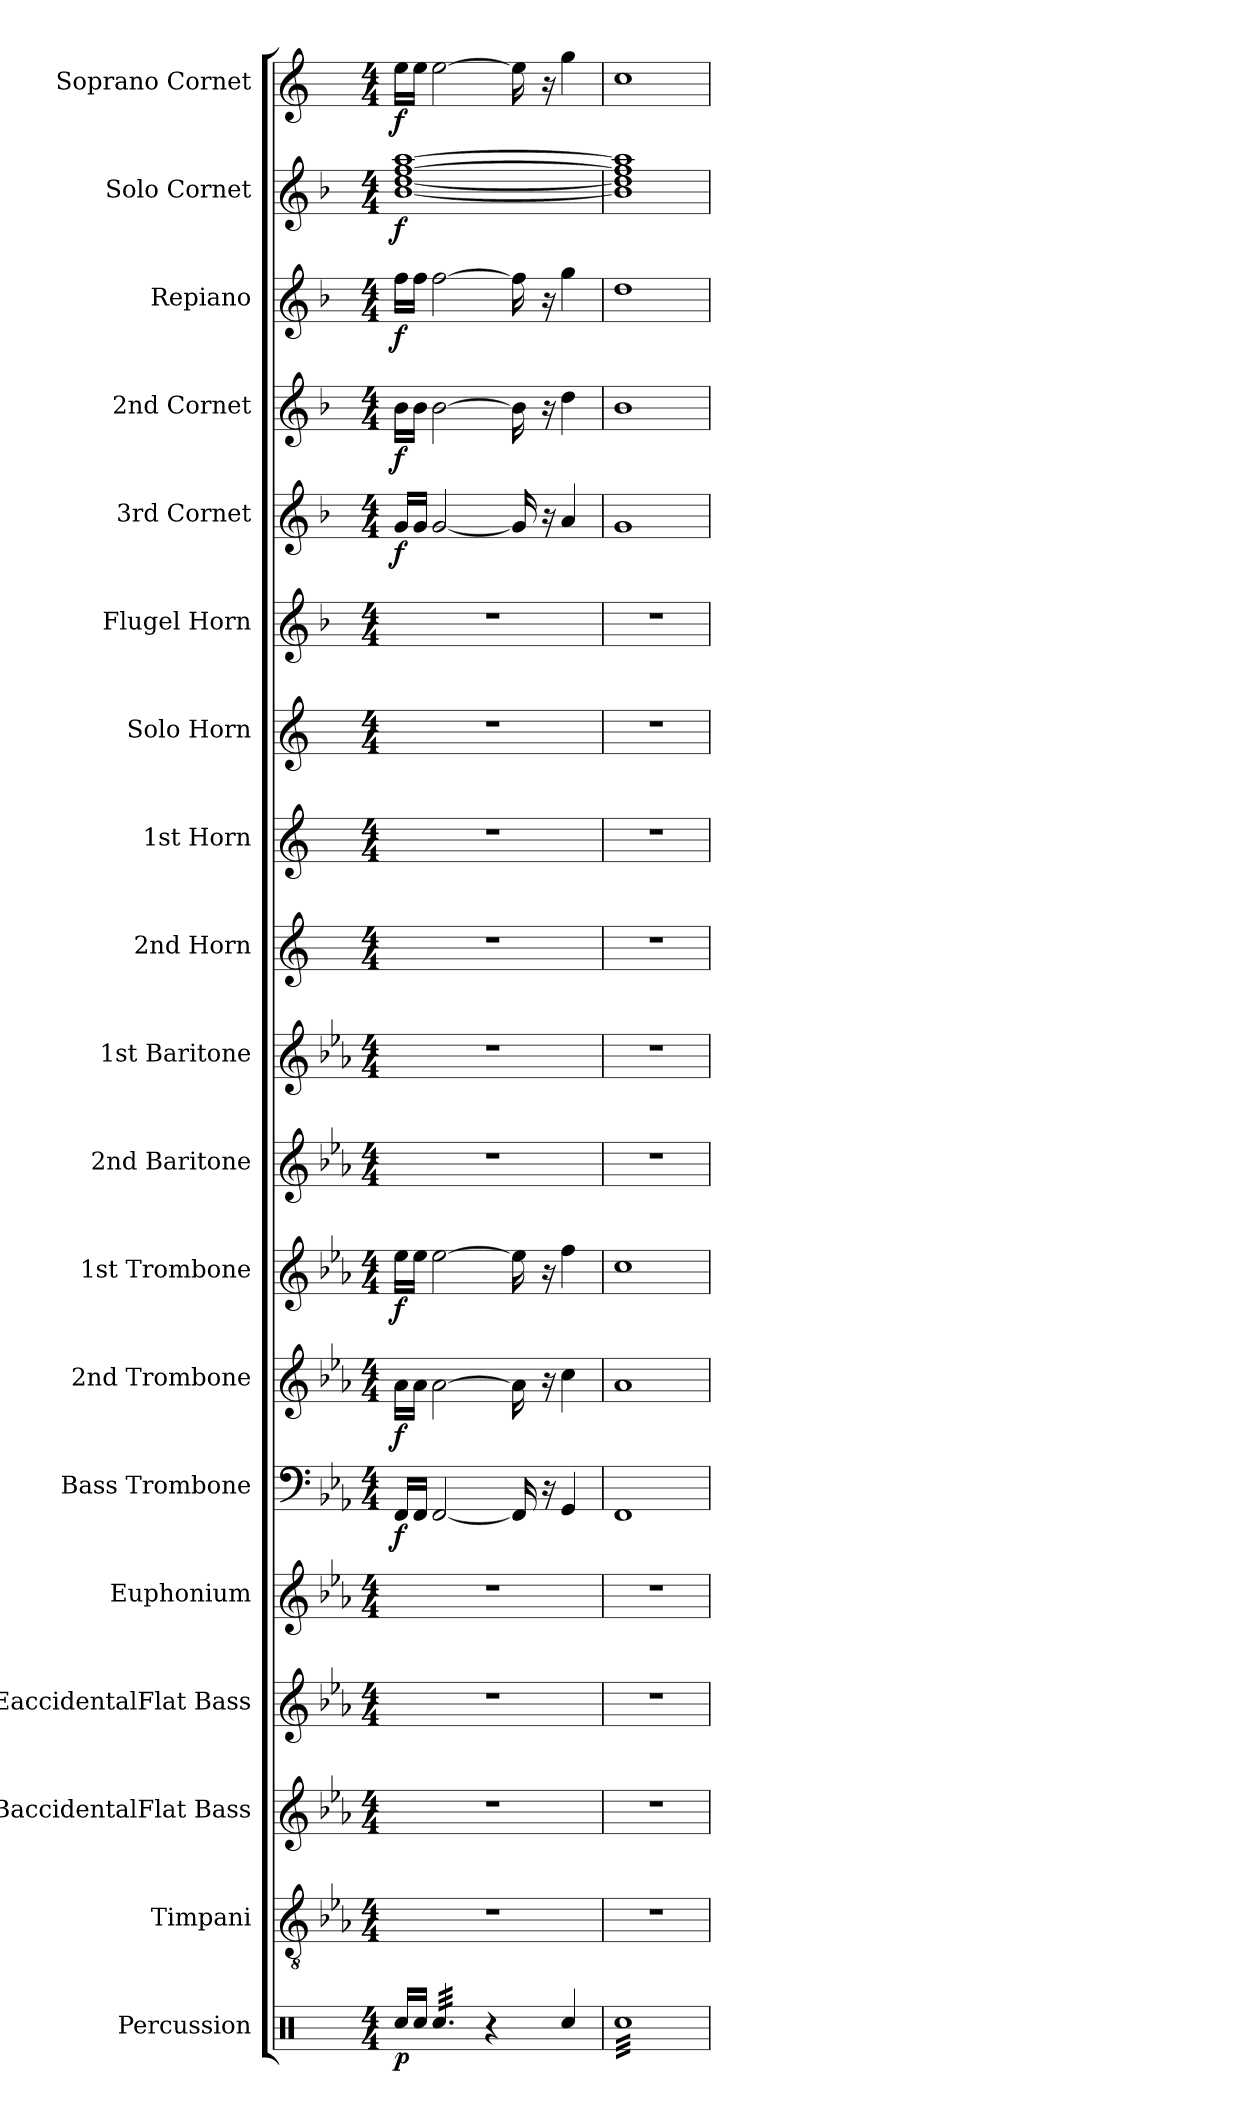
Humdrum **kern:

**kern	**dynam	**kern	**kern	**kern	**kern	**kern	**dynam	**kern	**dynam	**kern	**dynam	**kern	**kern	**kern	**kern	**kern	**kern	**kern	**dynam	**kern	**dynam	**kern	**dynam	**kern	**dynam	**kern	**dynam
*part19	*part19	*part18	*part17	*part16	*part15	*part14	*part14	*part13	*part13	*part12	*part12	*part11	*part10	*part9	*part8	*part7	*part6	*part5	*part5	*part4	*part4	*part3	*part3	*part2	*part2	*part1	*part1
*staff19	*staff19	*staff18	*staff17	*staff16	*staff15	*staff14	*staff14	*staff13	*staff13	*staff12	*staff12	*staff11	*staff10	*staff9	*staff8	*staff7	*staff6	*staff5	*staff5	*staff4	*staff4	*staff3	*staff3	*staff2	*staff2	*staff1	*staff1
*I"Percussion	*	*I"Timpani	*I"BBaccidentalFlat Bass	*I"EaccidentalFlat Bass	*I"Euphonium	*I"Bass Trombone	*	*I"2nd Trombone	*	*I"1st Trombone	*	*I"2nd Baritone	*I"1st Baritone	*I"2nd Horn	*I"1st Horn	*I"Solo Horn	*I"Flugel Horn	*I"3rd Cornet	*	*I"2nd Cornet	*	*I"Repiano	*	*I"Solo Cornet	*	*I"Soprano Cornet	*
*I'Perc.	*	*I'Timp.	*I'BBaccidentalFlat B.	*I'EaccidentalFlat B.	*I'Euph.	*I'Bs. Trb.	*	*I'2ndTrb.	*	*I'1st Trb.	*	*I'2ndBari.	*I'1st Bari.	*I'2nd Hn.	*I'1st Hn.	*I'Solo Hn.	*I'Flghn.	*I'3rd Cnt.	*	*I'2nd Cnt.	*	*I'Rep.	*	*I'Solo Cnt.	*	*I'Sop. Cnt.	*
*clefX	*	*clefGv2	*clefG2	*clefG2	*clefG2	*clefF4	*	*clefG2	*	*clefG2	*	*clefG2	*clefG2	*clefG2	*clefG2	*clefG2	*clefG2	*clefG2	*	*clefG2	*	*clefG2	*	*clefG2	*	*clefG2	*
*	*	*	*ITrd15c26	*ITrd12c21	*ITrd8c14	*	*	*ITrd8c14	*	*ITrd8c14	*	*ITrd8c14	*ITrd8c14	*ITrd5c9	*ITrd5c9	*ITrd5c9	*ITrd1c2	*ITrd1c2	*	*ITrd1c2	*	*ITrd1c2	*	*ITrd1c2	*	*ITrd-2c-3	*
*k[]	*	*k[b-e-a-]	*k[b-e-a-]	*k[b-e-a-]	*k[b-e-a-]	*k[b-e-a-]	*	*k[b-e-a-]	*	*k[b-e-a-]	*	*k[b-e-a-]	*k[b-e-a-]	*k[b-e-a-]	*k[b-e-a-]	*k[b-e-a-]	*k[b-e-a-]	*k[b-e-a-]	*	*k[b-e-a-]	*	*k[b-e-a-]	*	*k[b-e-a-]	*	*k[b-e-a-]	*
*M4/4	*	*M4/4	*M4/4	*M4/4	*M4/4	*M4/4	*	*M4/4	*	*M4/4	*	*M4/4	*M4/4	*M4/4	*M4/4	*M4/4	*M4/4	*M4/4	*	*M4/4	*	*M4/4	*	*M4/4	*	*M4/4	*
*MM112	*	*MM112	*MM112	*MM112	*MM112	*MM112	*	*MM112	*	*MM112	*	*MM112	*MM112	*MM112	*MM112	*MM112	*MM112	*MM112	*	*MM112	*	*MM112	*	*MM112	*	*MM112	*
=1	=1	=1	=1	=1	=1	=1	=1	=1	=1	=1	=1	=1	=1	=1	=1	=1	=1	=1	=1	=1	=1	=1	=1	=1	=1	=1	=1
!	!LO:DY:b	!	!	!	!	!	!LO:DY:b	!	!LO:DY:b	!	!LO:DY:b	!	!	!	!	!	!	!	!LO:DY:b	!	!LO:DY:b	!	!LO:DY:b	!	!LO:DY:b	!	!LO:DY:b
16Rcc/LL	p	1r	1r	1r	1r	16FF/LL	f	16A-\LL	f	16e-\LL	f	1r	1r	1r	1r	1r	1r	16f/LL	f	16a-\LL	f	16ee-\LL	f	[1a- [1cc [1ee- [1gg	f	16gg\LL	f
16Rcc/JJ	.	.	.	.	.	16FF/JJ	.	16A-\JJ	.	16e-\JJ	.	.	.	.	.	.	.	16f/JJ	.	16a-\JJ	.	16ee-\JJ	.	.	.	16gg\JJ	.
*tremolo	*	*	*	*	*	*	*	*	*	*	*	*	*	*	*	*	*	*	*	*	*	*	*	*	*	*	*
32Rcc/LLL	.	.	.	.	.	[2FF/	.	[2A-\	.	[2e-\	.	.	.	.	.	.	.	[2f/	.	[2a-\	.	[2ee-\	.	.	.	[2gg\	.
32Rcc/	.	.	.	.	.	.	.	.	.	.	.	.	.	.	.	.	.	.	.	.	.	.	.	.	.	.	.
32Rcc/	.	.	.	.	.	.	.	.	.	.	.	.	.	.	.	.	.	.	.	.	.	.	.	.	.	.	.
32Rcc/	.	.	.	.	.	.	.	.	.	.	.	.	.	.	.	.	.	.	.	.	.	.	.	.	.	.	.
32Rcc/	.	.	.	.	.	.	.	.	.	.	.	.	.	.	.	.	.	.	.	.	.	.	.	.	.	.	.
32Rcc/	.	.	.	.	.	.	.	.	.	.	.	.	.	.	.	.	.	.	.	.	.	.	.	.	.	.	.
32Rcc/	.	.	.	.	.	.	.	.	.	.	.	.	.	.	.	.	.	.	.	.	.	.	.	.	.	.	.
32Rcc/	.	.	.	.	.	.	.	.	.	.	.	.	.	.	.	.	.	.	.	.	.	.	.	.	.	.	.
32Rcc/	.	.	.	.	.	.	.	.	.	.	.	.	.	.	.	.	.	.	.	.	.	.	.	.	.	.	.
32Rcc/	.	.	.	.	.	.	.	.	.	.	.	.	.	.	.	.	.	.	.	.	.	.	.	.	.	.	.
32Rcc/	.	.	.	.	.	.	.	.	.	.	.	.	.	.	.	.	.	.	.	.	.	.	.	.	.	.	.
32Rcc/JJJ	.	.	.	.	.	.	.	.	.	.	.	.	.	.	.	.	.	.	.	.	.	.	.	.	.	.	.
*Xtremolo	*	*	*	*	*	*	*	*	*	*	*	*	*	*	*	*	*	*	*	*	*	*	*	*	*	*	*
4r	.	.	.	.	.	.	.	.	.	.	.	.	.	.	.	.	.	.	.	.	.	.	.	.	.	.	.
.	.	.	.	.	.	16FF/]	.	16A-\]	.	16e-\]	.	.	.	.	.	.	.	16f/]	.	16a-\]	.	16ee-\]	.	.	.	16gg\]	.
.	.	.	.	.	.	16r	.	16r	.	16r	.	.	.	.	.	.	.	16r	.	16r	.	16r	.	.	.	16r	.
4Rcc/	.	.	.	.	.	4GG/	.	4c\	.	4f\	.	.	.	.	.	.	.	4g/	.	4cc\	.	4ff\	.	.	.	4bb-\	.
=2	=2	=2	=2	=2	=2	=2	=2	=2	=2	=2	=2	=2	=2	=2	=2	=2	=2	=2	=2	=2	=2	=2	=2	=2	=2	=2	=2
*tremolo	*	*	*	*	*	*	*	*	*	*	*	*	*	*	*	*	*	*	*	*	*	*	*	*	*	*	*
32RccLLL	.	1r	1r	1r	1r	1FF	.	1A-	.	1c	.	1r	1r	1r	1r	1r	1r	1f	.	1a-	.	1cc	.	1a-] 1cc] 1ee-] 1gg]	.	1ee-	.
32Rcc	.	.	.	.	.	.	.	.	.	.	.	.	.	.	.	.	.	.	.	.	.	.	.	.	.	.	.
32Rcc	.	.	.	.	.	.	.	.	.	.	.	.	.	.	.	.	.	.	.	.	.	.	.	.	.	.	.
32Rcc	.	.	.	.	.	.	.	.	.	.	.	.	.	.	.	.	.	.	.	.	.	.	.	.	.	.	.
32Rcc	.	.	.	.	.	.	.	.	.	.	.	.	.	.	.	.	.	.	.	.	.	.	.	.	.	.	.
32Rcc	.	.	.	.	.	.	.	.	.	.	.	.	.	.	.	.	.	.	.	.	.	.	.	.	.	.	.
32Rcc	.	.	.	.	.	.	.	.	.	.	.	.	.	.	.	.	.	.	.	.	.	.	.	.	.	.	.
32Rcc	.	.	.	.	.	.	.	.	.	.	.	.	.	.	.	.	.	.	.	.	.	.	.	.	.	.	.
32Rcc	.	.	.	.	.	.	.	.	.	.	.	.	.	.	.	.	.	.	.	.	.	.	.	.	.	.	.
32Rcc	.	.	.	.	.	.	.	.	.	.	.	.	.	.	.	.	.	.	.	.	.	.	.	.	.	.	.
32Rcc	.	.	.	.	.	.	.	.	.	.	.	.	.	.	.	.	.	.	.	.	.	.	.	.	.	.	.
32Rcc	.	.	.	.	.	.	.	.	.	.	.	.	.	.	.	.	.	.	.	.	.	.	.	.	.	.	.
32Rcc	.	.	.	.	.	.	.	.	.	.	.	.	.	.	.	.	.	.	.	.	.	.	.	.	.	.	.
32Rcc	.	.	.	.	.	.	.	.	.	.	.	.	.	.	.	.	.	.	.	.	.	.	.	.	.	.	.
32Rcc	.	.	.	.	.	.	.	.	.	.	.	.	.	.	.	.	.	.	.	.	.	.	.	.	.	.	.
32Rcc	.	.	.	.	.	.	.	.	.	.	.	.	.	.	.	.	.	.	.	.	.	.	.	.	.	.	.
32Rcc	.	.	.	.	.	.	.	.	.	.	.	.	.	.	.	.	.	.	.	.	.	.	.	.	.	.	.
32Rcc	.	.	.	.	.	.	.	.	.	.	.	.	.	.	.	.	.	.	.	.	.	.	.	.	.	.	.
32Rcc	.	.	.	.	.	.	.	.	.	.	.	.	.	.	.	.	.	.	.	.	.	.	.	.	.	.	.
32Rcc	.	.	.	.	.	.	.	.	.	.	.	.	.	.	.	.	.	.	.	.	.	.	.	.	.	.	.
32Rcc	.	.	.	.	.	.	.	.	.	.	.	.	.	.	.	.	.	.	.	.	.	.	.	.	.	.	.
32Rcc	.	.	.	.	.	.	.	.	.	.	.	.	.	.	.	.	.	.	.	.	.	.	.	.	.	.	.
32Rcc	.	.	.	.	.	.	.	.	.	.	.	.	.	.	.	.	.	.	.	.	.	.	.	.	.	.	.
32Rcc	.	.	.	.	.	.	.	.	.	.	.	.	.	.	.	.	.	.	.	.	.	.	.	.	.	.	.
32Rcc	.	.	.	.	.	.	.	.	.	.	.	.	.	.	.	.	.	.	.	.	.	.	.	.	.	.	.
32Rcc	.	.	.	.	.	.	.	.	.	.	.	.	.	.	.	.	.	.	.	.	.	.	.	.	.	.	.
32Rcc	.	.	.	.	.	.	.	.	.	.	.	.	.	.	.	.	.	.	.	.	.	.	.	.	.	.	.
32Rcc	.	.	.	.	.	.	.	.	.	.	.	.	.	.	.	.	.	.	.	.	.	.	.	.	.	.	.
32Rcc	.	.	.	.	.	.	.	.	.	.	.	.	.	.	.	.	.	.	.	.	.	.	.	.	.	.	.
32Rcc	.	.	.	.	.	.	.	.	.	.	.	.	.	.	.	.	.	.	.	.	.	.	.	.	.	.	.
32Rcc	.	.	.	.	.	.	.	.	.	.	.	.	.	.	.	.	.	.	.	.	.	.	.	.	.	.	.
32RccJJJ	.	.	.	.	.	.	.	.	.	.	.	.	.	.	.	.	.	.	.	.	.	.	.	.	.	.	.
*Xtremolo	*	*	*	*	*	*	*	*	*	*	*	*	*	*	*	*	*	*	*	*	*	*	*	*	*	*	*
=	=	=	=	=	=	=	=	=	=	=	=	=	=	=	=	=	=	=	=	=	=	=	=	=	=	=	=
*-	*-	*-	*-	*-	*-	*-	*-	*-	*-	*-	*-	*-	*-	*-	*-	*-	*-	*-	*-	*-	*-	*-	*-	*-	*-	*-	*-
